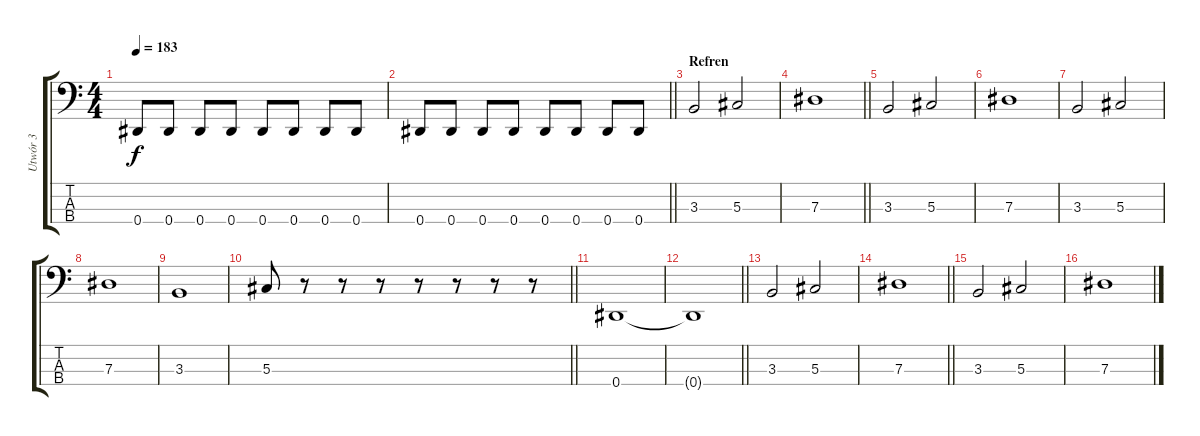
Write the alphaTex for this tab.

\track ("Utwór 3" "Utwór 3") {instrument electricbasspick}
\staff {score tabs}
\tuning (Gb2 Db2 Ab1 Eb1) {hide}
\ts (4 4)
\tempo 183
\clef f4
\ks c
0.4.8{dy f} 0.4.8 0.4.8 0.4.8 0.4.8 0.4.8 0.4.8 0.4.8 |
\barLineRight lightlight
0.4.8 0.4.8 0.4.8 0.4.8 0.4.8 0.4.8 0.4.8 0.4.8 |
\section ("" "Refren")
3.3.2 5.3.2 |
\barLineRight lightlight
7.3.1 |
3.3.2 5.3.2 |
7.3.1 |
3.3.2 5.3.2 |
7.3.1 |
3.3.1 |
\barLineRight lightlight
5.3.8 r.8 r.8 r.8 r.8 r.8 r.8 r.8 |
0.4.1 |
\barLineRight lightlight
0.4{t}.1 |
3.3.2 5.3.2 |
\barLineRight lightlight
7.3.1 |
3.3.2 5.3.2 |
7.3.1
